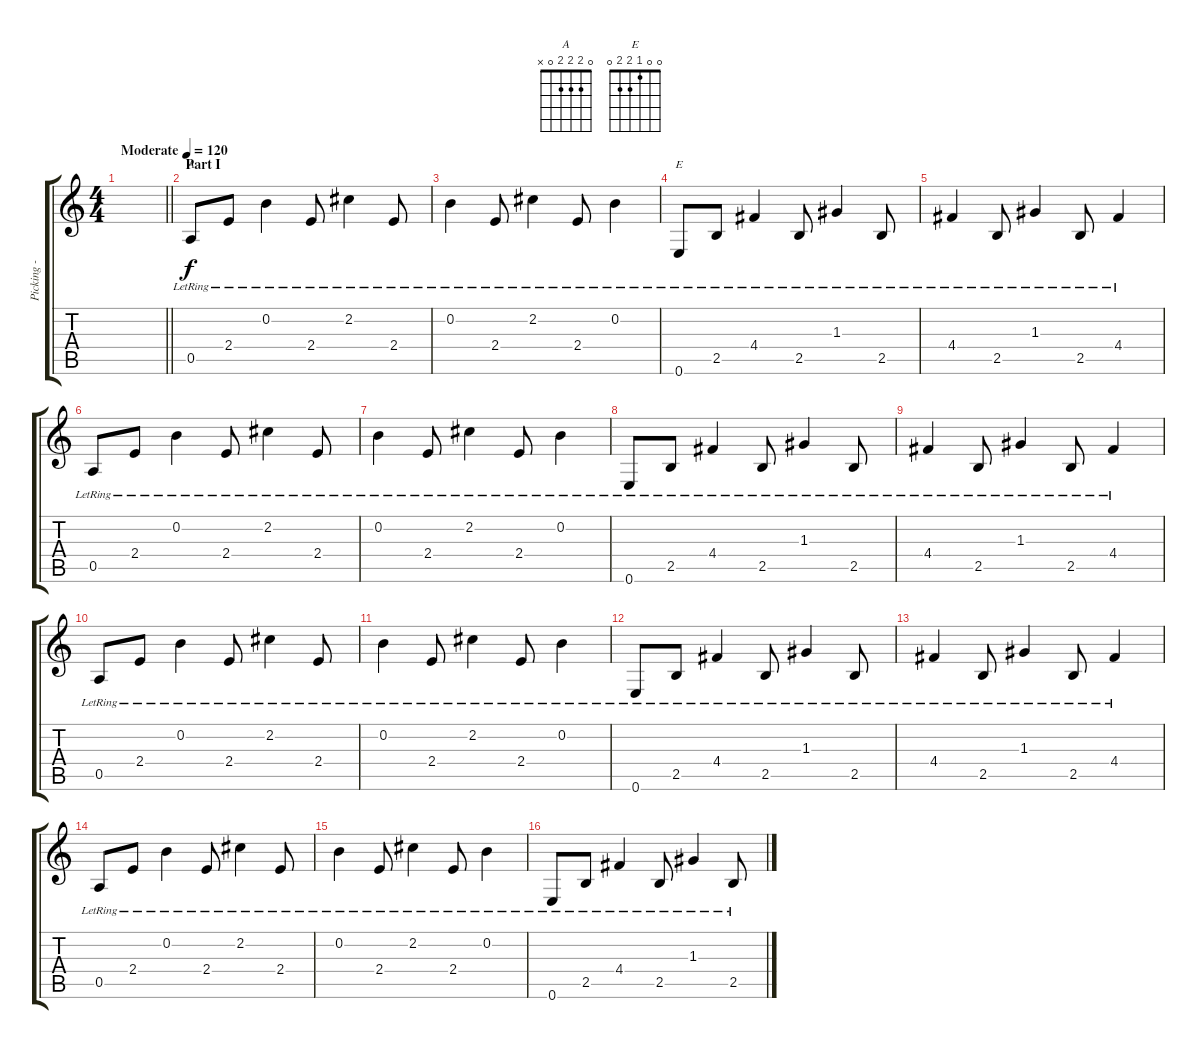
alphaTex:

\track ("Picking - Tom Gilcher" "Picking - ") {instrument electricguitarclean}
\staff {score tabs}
\tuning (E4 B3 G3 D3 A2 E2) {hide}
\chord ("A" 0 2 2 2 0 x)
\chord ("E" 0 0 1 2 2 0)
\ts (4 4)
\tempo (120 "Moderate")
\clef g2
\barLineRight lightlight
\ks c
|
\section ("" "Part I")
0.5{lr}.8{ch "A"} 2.4{lr}.8 0.2{lr}.4 2.4{lr}.8 2.2{lr}.4 2.4{lr}.8 |
0.2{lr}.4 2.4{lr}.8 2.2{lr}.4 2.4{lr}.8 0.2{lr}.4 |
0.6{lr}.8{ch "E"} 2.5{lr}.8 4.4{lr}.4 2.5{lr}.8 1.3{lr}.4 2.5{lr}.8 |
4.4{lr}.4 2.5{lr}.8 1.3{lr}.4 2.5{lr}.8 4.4{lr}.4 |
0.5{lr}.8 2.4{lr}.8 0.2{lr}.4 2.4{lr}.8 2.2{lr}.4 2.4{lr}.8 |
0.2{lr}.4 2.4{lr}.8 2.2{lr}.4 2.4{lr}.8 0.2{lr}.4 |
0.6{lr}.8 2.5{lr}.8 4.4{lr}.4 2.5{lr}.8 1.3{lr}.4 2.5{lr}.8 |
4.4{lr}.4 2.5{lr}.8 1.3{lr}.4 2.5{lr}.8 4.4{lr}.4 |
0.5{lr}.8 2.4{lr}.8 0.2{lr}.4 2.4{lr}.8 2.2{lr}.4 2.4{lr}.8 |
0.2{lr}.4 2.4{lr}.8 2.2{lr}.4 2.4{lr}.8 0.2{lr}.4 |
0.6{lr}.8 2.5{lr}.8 4.4{lr}.4 2.5{lr}.8 1.3{lr}.4 2.5{lr}.8 |
4.4{lr}.4 2.5{lr}.8 1.3{lr}.4 2.5{lr}.8 4.4{lr}.4 |
0.5{lr}.8 2.4{lr}.8 0.2{lr}.4 2.4{lr}.8 2.2{lr}.4 2.4{lr}.8 |
0.2{lr}.4 2.4{lr}.8 2.2{lr}.4 2.4{lr}.8 0.2{lr}.4 |
0.6{lr}.8 2.5{lr}.8 4.4{lr}.4 2.5{lr}.8 1.3{lr}.4 2.5{lr}.8
